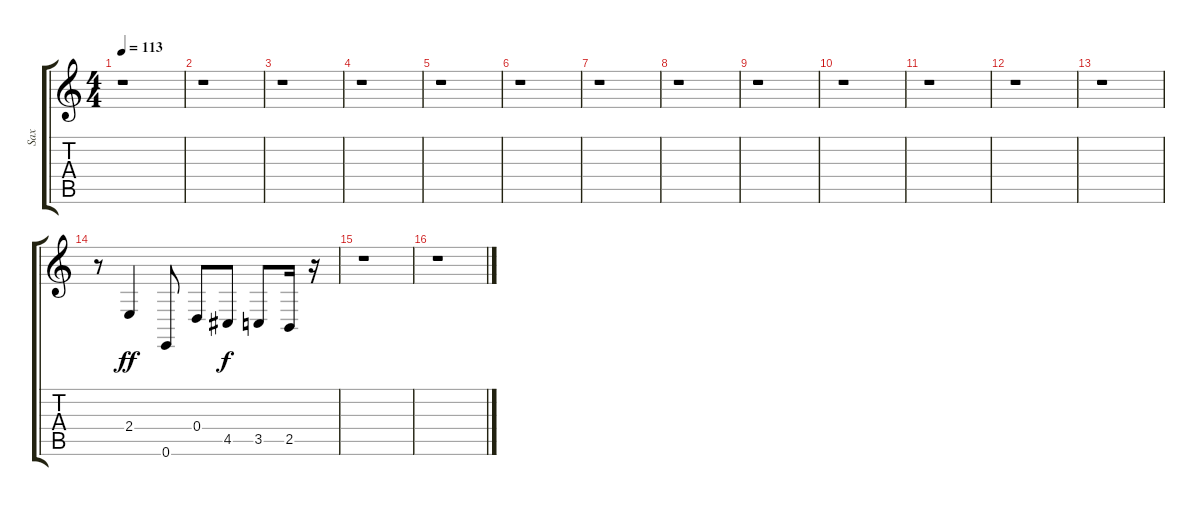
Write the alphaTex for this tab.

\track ("Sax" "Sax") {instrument baritonesax}
\staff {score tabs}
\tuning (E4 B3 G3 D3 A2 E2) {hide}
\ts (4 4)
\tempo 113
\clef g2
\ks c
r.1{dy fff} |
r.1 |
r.1 |
r.1 |
r.1 |
r.1 |
r.1 |
r.1 |
r.1 |
r.1 |
r.1 |
r.1 |
r.1 |
r.8 2.4.4{dy ff} 0.6.8 0.4.8 4.5.8{dy f} 3.5.8 2.5.16 r.16 |
r.1 |
r.1
